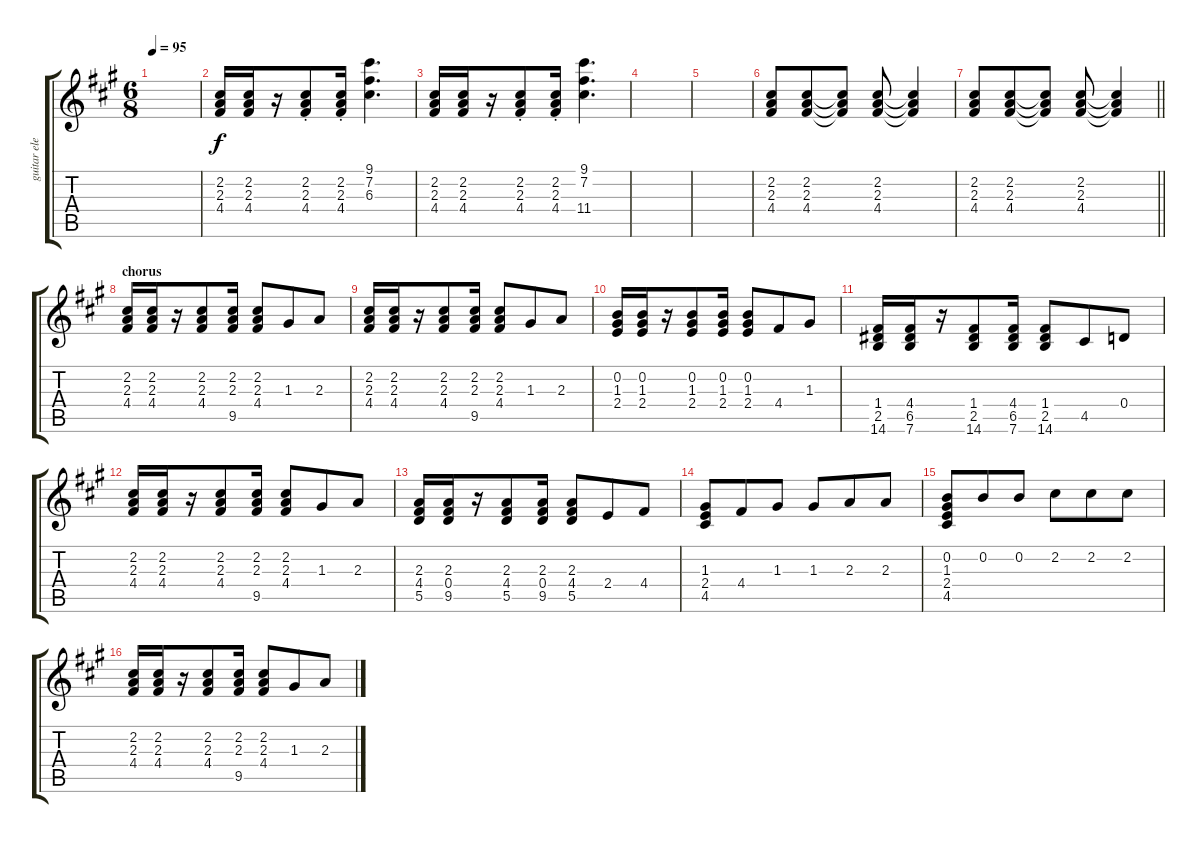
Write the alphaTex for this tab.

\track ("guitar elec" "guitar ele") {instrument overdrivenguitar}
\staff {score tabs}
\tuning (E4 B3 G3 D3 A2 E2) {hide}
\ts (6 8)
\tempo 95
\clef g2
\ks a
|
(2.2 2.3 4.4).16 (2.2 2.3 4.4).16 r.16 (2.2{st} 2.3{st} 4.4{st}).8 (2.2{st} 2.3{st} 4.4).16 (9.1 7.2 6.3).4{d} |
(2.2 2.3 4.4).16 (2.2 2.3 4.4).16 r.16 (2.2{st} 2.3{st} 4.4{st}).8 (2.2{st} 2.3{st} 4.4).16 (9.1 7.2 11.4).4{d} |
|
|
(2.2 2.3 4.4).8 (2.2 2.3 4.4).8 (2.2{t} 2.3{t} 4.4{t}).8 (2.2 2.3 4.4).8 (2.2{t} 2.3{t} 4.4{t}).4 |
\barLineRight lightlight
(2.2 2.3 4.4).8 (2.2 2.3 4.4).8 (2.2{t} 2.3{t} 4.4{t}).8 (2.2 2.3 4.4).8 (2.2{t} 2.3{t} 4.4{t}).4 |
\section ("" "chorus")
(2.2 2.3 4.4).16 (2.2 2.3 4.4).16 r.16 (2.2 2.3 4.4).8 (2.2 2.3 9.5).16 (2.2 2.3 4.4).8 1.3.8 2.3.8 |
(2.2 2.3 4.4).16 (2.2 2.3 4.4).16 r.16 (2.2 2.3 4.4).8 (2.2 2.3 9.5).16 (2.2 2.3 4.4).8 1.3.8 2.3.8 |
(0.2 1.3 2.4).16 (0.2 1.3 2.4).16 r.16 (0.2 1.3 2.4).8 (0.2 1.3 2.4).16 (0.2 1.3 2.4).8 4.4.8 1.3.8 |
(1.4 2.5 14.6).16 (4.4 6.5 7.6).16 r.16 (1.4 2.5 14.6).8 (4.4 6.5 7.6).16 (1.4 2.5 14.6).8 4.5.8 0.4.8 |
(2.2 2.3 4.4).16 (2.2 2.3 4.4).16 r.16 (2.2 2.3 4.4).8 (2.2 2.3 9.5).16 (2.2 2.3 4.4).8 1.3.8 2.3.8 |
(2.3 4.4 5.5).16 (2.3 0.4 9.5).16 r.16 (2.3 4.4 5.5).8 (2.3 0.4 9.5).16 (2.3 4.4 5.5).8 2.4.8 4.4.8 |
(1.3 2.4 4.5).8 4.4.8 1.3.8 1.3.8 2.3.8 2.3.8 |
(0.2 1.3 2.4 4.5).8 0.2.8 0.2.8 2.2.8 2.2.8 2.2.8 |
(2.2 2.3 4.4).16 (2.2 2.3 4.4).16 r.16 (2.2 2.3 4.4).8 (2.2 2.3 9.5).16 (2.2 2.3 4.4).8 1.3.8 2.3.8
